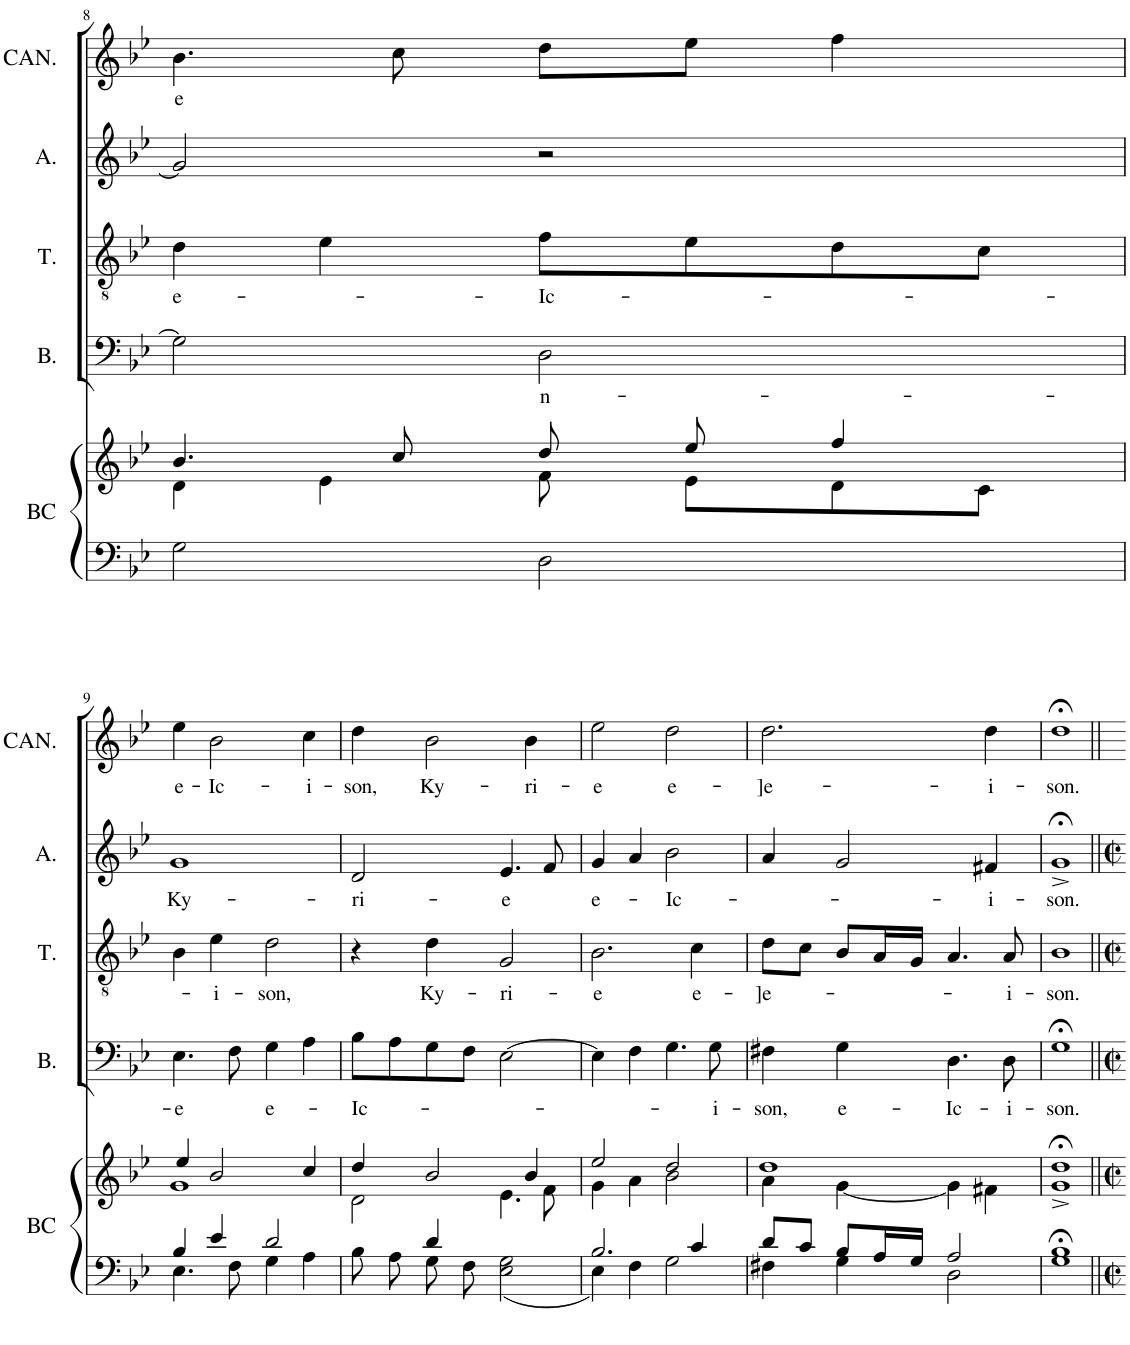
**kern	**kern	**kern	**text	**kern	**text	**kern	**text	**kern	**text
*part5	*part5	*part4	*part4	*part3	*part3	*part2	*part2	*part1	*part1
*staff6	*staff5	*staff4	*staff4	*staff3	*staff3	*staff2	*staff2	*staff1	*staff1
*I"BC	*	*I"BASSVS	*	*I"TENOR	*	*I"ALTVS	*	*I"CANTVS	*
*I'BC	*	*I'B.	*	*I'T.	*	*I'A.	*	*I'CAN.	*
!!LO:PB:g=z
*clefF4	*clefG2	*clefF4	*	*clefGv2	*	*clefG2	*	*clefG2	*
*	*	*Trd4c7	*	*	*	*	*	*	*
*k[b-e-]	*k[b-e-]	*k[b-e-]	*	*k[b-e-]	*	*k[b-e-]	*	*k[b-e-]	*
*M2/2	*M2/2	*M2/2	*	*M2/2	*	*M2/2	*	*M2/2	*
*met(c|)	*met(c|)	*met(c|)	*	*met(c|)	*	*met(c|)	*	*met(c|)	*
=8	=8	=8	=8	=8	=8	=8	=8	=8	=8
*	*^	*	*	*	*	*	*	*	*
!	!	!	!	!	!	!LO:LY:b	!	!	!	!LO:LY:b
2G\	4.b-/	4d\	2G\]	.	4d\	e-	2g/]	.	4.b-\	e
.	.	4e-\	.	.	4e-\	.	.	.	.	.
.	8cc/	.	.	.	.	.	.	.	8cc\	.
!	!	!	!	!LO:LY:b	!	!LO:LY:b	!	!	!	!
2D\	8dd/	8f\	2D\	n-	8f\L	-Ic-	2r	.	8dd\L	.
.	8ee-/	8e-\L	.	.	8e-\	.	.	.	8ee-\J	.
.	4ff/	8d\	.	.	8d\	.	.	.	4ff\	.
.	.	8c\J	.	.	8c\J	.	.	.	.	.
!!LO:LB:g=z
=9	=9	=9	=9	=9	=9	=9	=9	=9	=9	=9
*^	*	*	*	*	*	*	*	*	*	*
!	!	!	!	!	!LO:LY:b	!	!	!	!LO:LY:b	!	!LO:LY:b
4B-/	4.E-\	4ee-/	1g	4.E-\	-e	4B-\	.	1g	Ky-	4ee-\	e-
!	!	!	!	!	!	!	!LO:LY:b	!	!	!	!LO:LY:b
4e-/	.	2b-/	.	.	.	4e-\	-i-	.	.	2b-\	-Ic-
.	8F\	.	.	8F\	.	.	.	.	.	.	.
!	!	!	!	!	!LO:LY:b	!	!LO:LY:b	!	!	!	!
2d/	4G\	.	.	4G\	e-	2d\	-son,	.	.	.	.
!	!	!	!	!	!	!	!	!	!	!	!LO:LY:b
.	4A\	4cc/	.	4A\	.	.	.	.	.	4cc\	-i-
=10	=10	=10	=10	=10	=10	=10	=10	=10	=10	=10	=10
!	!	!	!	!	!LO:LY:b	!	!	!	!LO:LY:b	!	!LO:LY:b
4ryy	8B-\	4dd/	2d\	8B-\L	-Ic-	4r	.	2d/	-ri-	4dd\	-son,
.	8A\	.	.	8A\	.	.	.	.	.	.	.
!	!	!	!	!	!	!	!LO:LY:b	!	!	!	!LO:LY:b
4d/	8G\	2b-/	.	8G\	.	4d\	Ky-	.	.	2b-\	Ky-
.	8F\	.	.	8F\J	.	.	.	.	.	.	.
!	!	!	!	!	!	!	!LO:LY:b	!	!LO:LY:b	!	!
2ryy	2E-\ 2G\	.	4.e-\	[2E-\	.	2G/	-ri-	4.e-/	-e	.	.
!	!	!	!	!	!	!	!	!	!	!	!LO:LY:b
.	.	4b-/	.	.	.	.	.	.	.	4b-\	-ri-
.	.	.	8f\	.	.	.	.	8f/	.	.	.
=11	=11	=11	=11	=11	=11	=11	=11	=11	=11	=11	=11
!	!	!	!	!	!	!	!LO:LY:b	!	!LO:LY:b	!	!LO:LY:b
2.B-/	4E-\	2ee-/	4g\	4E-\]	.	2.B-\	-e	4g/	e-	2ee-\	-e
.	4F\	.	4a\	4F\	.	.	.	4a/	.	.	.
!	!	!	!	!	!	!	!	!	!LO:LY:b	!	!LO:LY:b
.	2G\	2dd/	2b-\	4.G\	.	.	.	2b-\	-Ic-	2dd\	e-
!	!	!	!	!	!	!	!LO:LY:b	!	!	!	!
4c/	.	.	.	.	.	4c\	e-	.	.	.	.
!	!	!	!	!	!LO:LY:b	!	!	!	!	!	!
.	.	.	.	8G\	-i-	.	.	.	.	.	.
=12	=12	=12	=12	=12	=12	=12	=12	=12	=12	=12	=12
!	!	!	!	!	!LO:LY:b	!	!LO:LY:b	!	!	!	!LO:LY:b
8d/L	4F#X\	1dd	4a\	4F#X\	-son,	8d\L	-]e-	4a/	.	2.dd\	-]e-
8c/J	.	.	.	.	.	8c\J	.	.	.	.	.
!	!	!	!	!	!LO:LY:b	!	!	!	!	!	!
8B-/L	4G\	.	[4g\	4G\	e-	8B-/L	.	2g/	.	.	.
16A/L	.	.	.	.	.	16A/L	.	.	.	.	.
16G/JJ	.	.	.	.	.	16G/JJ	.	.	.	.	.
!	!	!	!	!	!LO:LY:b	!	!	!	!	!	!
2A/	2D\	.	4g\]	4.D\	-Ic-	4.A/	.	.	.	.	.
!	!	!	!	!	!	!	!	!	!LO:LY:b	!	!LO:LY:b
.	.	.	4f#X\	.	.	.	.	4f#X/	-i-	4dd\	-i-
!	!	!	!	!	!LO:LY:b	!	!LO:LY:b	!	!	!	!
.	.	.	.	8D\	-i-	8A/	-i-	.	.	.	.
*v	*v	*	*	*	*	*	*	*	*	*	*
*	*v	*v	*	*	*	*	*	*	*	*
=13	=13	=13	=13	=13	=13	=13	=13	=13	=13
!	!	!	!LO:LY:b	!	!LO:LY:b	!	!LO:LY:b	!	!LO:LY:b
1G;< 1B-;<	1g;<^ 1dd;<^	1G;<	-son.	1B-	-son.	1g;<^	-son.	1dd;<	-son.
=||	=||	=||	=||	=||	=||	=||	=||	=||	=||
*-	*-	*-	*-	*-	*-	*-	*-	*-	*-
